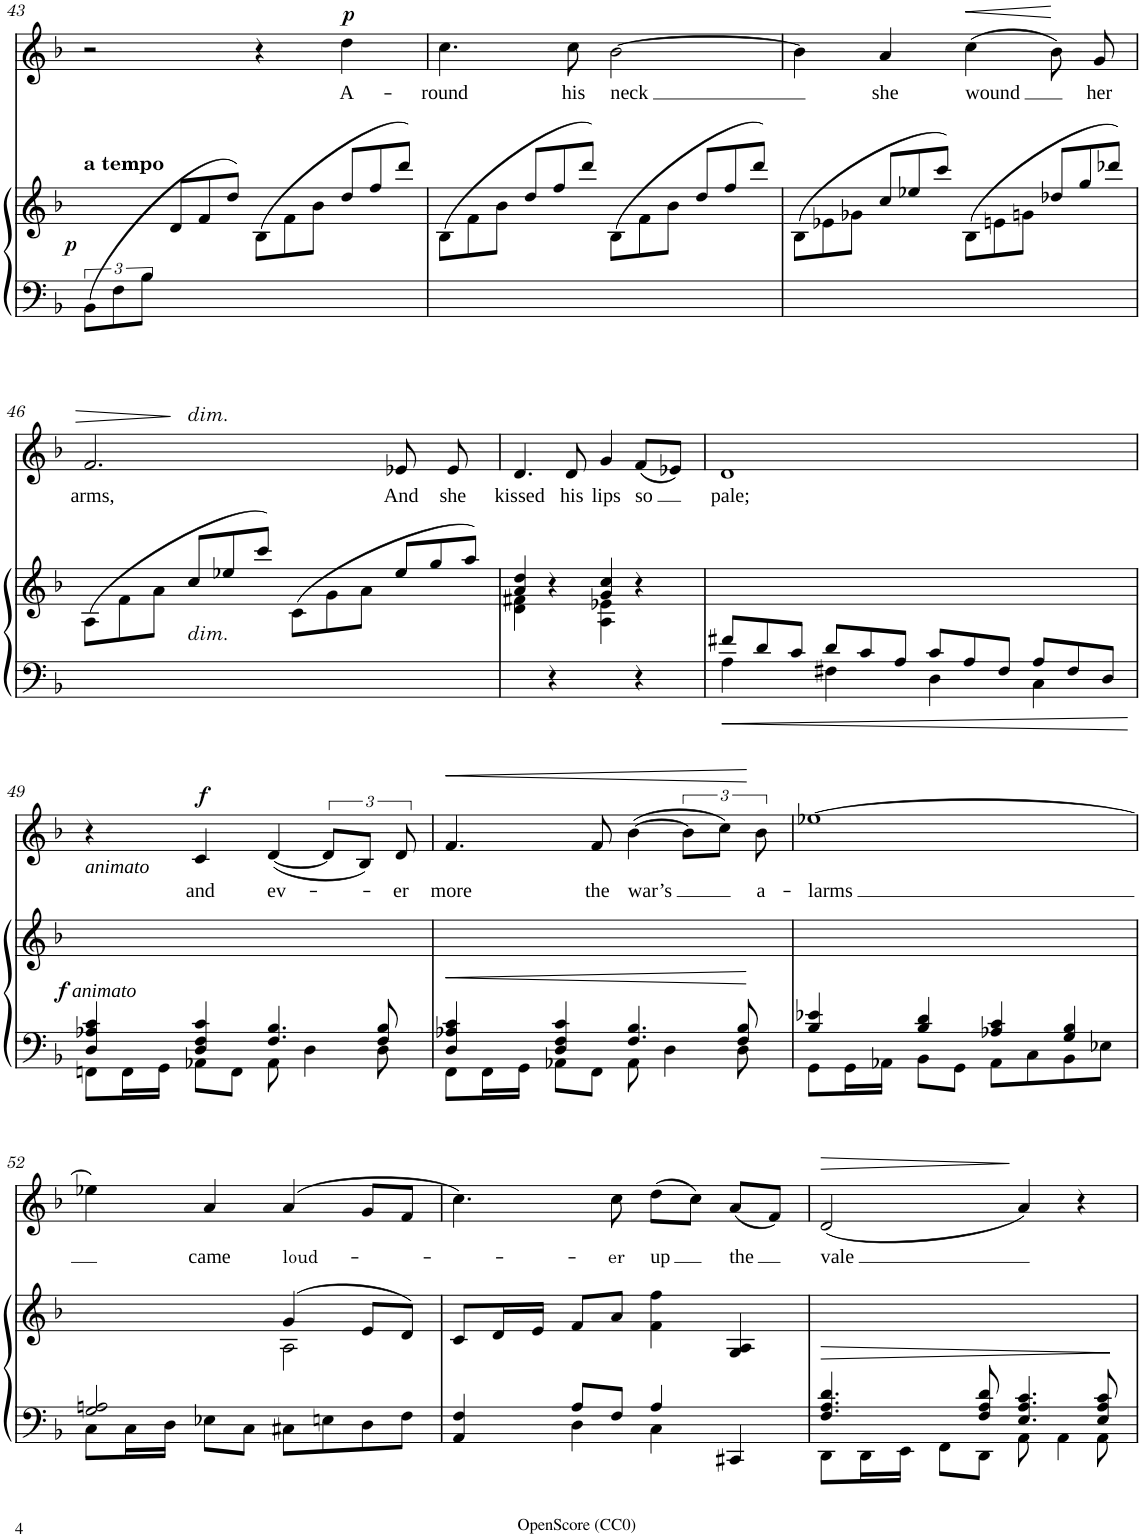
**kern	**kern	**dynam	**kern	**text	**dynam
*part2	*part2	*part2	*part1	*part1	*part1
*staff3	*staff2	*staff2/3	*staff1	*staff1	*staff1
*I"Piano	*	*	*I"Voice	*	*
*I'Pno	*	*	*	*	*
!!LO:PB:g=z
*clefF4	*clefG2	*	*clefG2	*	*
*k[b-]	*k[b-]	*	*k[b-]	*	*
*M4/4	*M4/4	*	*M4/4	*	*
=43	=43	=43	=43	=43	=43
*^	*	*	*	*	*
!	!	!LO:TX:a:B:t=a tempo	!	!	!	!
!	!	!	!LO:DY:b	!	!	!
(>12BB-\L	1ryy	4ryy	p	2r	.	.
12F\	.	.	.	.	.	.
12B-\J	.	.	.	.	.	.
*	*	*Xbrackettup	*	*	*	*
2.ryy	.	12d/L	.	.	.	.
.	.	12f/	.	.	.	.
.	.	12dd/J)	.	.	.	.
.	.	(12B-\L	.	4r	.	.
.	.	12f\	.	.	.	.
.	.	12b-\J	.	.	.	.
!	!	!	!	!	!LO:LY:b	!LO:DY:a
.	.	12dd/L	.	4dd\	A-	p
.	.	12ff/	.	.	.	.
.	.	12ddd/J)	.	.	.	.
*v	*v	*	*	*	*	*
=44	=44	=44	=44	=44	=44
!	!	!	!	!LO:LY:b	!
1ryy	(12B-\L	.	4.cc\	-round	.
.	12f\	.	.	.	.
.	12b-\J	.	.	.	.
.	12dd/L	.	.	.	.
.	12ff/	.	.	.	.
!	!	!	!	!LO:LY:b	!
.	.	.	8cc\	his	.
.	12ddd/J)	.	.	.	.
!	!	!	!	!LO:LY:b	!
.	(12B-\L	.	[2b-\	neck	.
.	12f\	.	.	.	.
.	12b-\J	.	.	.	.
.	12dd/L	.	.	.	.
.	12ff/	.	.	.	.
.	12ddd/J)	.	.	.	.
=45	=45	=45	=45	=45	=45
1ryy	(12B-\L	.	4b-\]	.	.
.	12e-X\	.	.	.	.
.	12g-X\J	.	.	.	.
!	!	!	!	!LO:LY:b	!
.	12cc/L	.	4a/	she	.
.	12ee-X/	.	.	.	.
.	12ccc/J)	.	.	.	.
!	!	!	!	!LO:LY:b	!LO:HP:b
.	(12B-\L	.	(4cc\	wound	<
.	12en\	.	.	.	.
.	12gn\J	.	.	.	.
.	12dd-X/L	.	8b-\)	.	[
.	12gg/	.	.	.	.
!	!	!	!	!LO:LY:b	!
.	.	.	8g/	her	.
.	12ddd-X/J)	.	.	.	.
!!LO:LB:g=z
=46	=46	=46	=46	=46	=46
!	!	!	!	!LO:LY:b	!LO:HP:b
*	*	*	*^	*	*
1ryy	(12A\L	.	2.f/	4ryy	arms,	>
.	12f\	.	.	.	.	.
.	12a\J	.	.	.	.	.
!	!	!	!	!LO:TX:a:i:t=dim.	!	!
!	!LO:TX:b:i:t=dim.	!	!	!	!	!
.	12cc/L	.	.	8ryy	.	]
.	12ee-X/	.	.	.	.	.
.	.	.	.	8ryy	.	.
.	12ccc/J)	.	.	.	.	.
.	(12c\L	.	.	2ryy	.	.
.	12g\	.	.	.	.	.
.	12a\J	.	.	.	.	.
!	!	!	!	!	!LO:LY:b	!
.	12ee-/L	.	8e-X/	.	And	.
.	12gg/	.	.	.	.	.
!	!	!	!	!	!LO:LY:b	!
.	.	.	8e-/	.	she	.
.	12aa/J)	.	.	.	.	.
*	*	*	*v	*v	*	*
=47	=47	=47	=47	=47	=47
*	*^	*	*	*	*
!	!	!	!	!	!LO:LY:b	!
4ryy	4a/ 4dd/	4d\ 4f#X\	.	4.d/	kissed	.
4r	4r	4ryy	.	.	.	.
!	!	!	!	!	!LO:LY:b	!
.	.	.	.	8d/	his	.
!	!	!	!	!	!LO:LY:b	!
4ryy	4g/ 4cc/	4A\ 4e-X\	.	4g/	lips	.
!	!	!	!	!	!LO:LY:b	!
4r	4r	4ryy	.	(8f/L	so	.
.	.	.	.	8e-X/J)	.	.
*	*v	*v	*	*	*	*
=48	=48	=48	=48	=48	=48
*Xbrackettup	*	*	*	*	*
*^	*	*	*	*	*
!	!	!	!	!	!LO:LY:b	!
12f#X/L	4A\	1ryy	.	1d	pale;	.
12d/	.	.	.	.	.	.
12c/J	.	.	.	.	.	.
12d/L	4F#X\	.	.	.	.	.
12c/	.	.	.	.	.	.
12A/J	.	.	.	.	.	.
12c/L	4D\	.	.	.	.	.
12A/	.	.	.	.	.	.
12F#/J	.	.	.	.	.	.
12A/L	4C\	.	.	.	.	.
12F#/	.	.	.	.	.	.
12D/J	.	.	.	.	.	.
!!LO:LB:g=z
=49	=49	=49	=49	=49	=49	=49
!	!	!	!	!LO:TX:b:i:t=animato	!	!
!	!	!LO:TX:b:i:t=animato	!	!	!	!
!	!	!	!LO:DY:b	!	!	!
4D/ 4A-X/ 4c/	8FFn\L	1ryy	f	4r	.	.
.	16FF\L	.	.	.	.	.
.	16GG\JJ	.	.	.	.	.
!	!	!	!	!	!LO:LY:b	!LO:DY:a
4D/ 4F/ 4c/	8AA-X\L	.	.	4c/	and	f
.	8FF\J	.	.	.	.	.
!	!	!	!	!	!LO:LY:b	!
4.F/ 4.B-/	8AA-\	.	.	([4d/	ev-	.
.	4D\	.	.	.	.	.
.	.	.	.	12d/L]	.	.
.	.	.	.	12B-/J)	.	.
8F/ 8B-/	8D\	.	.	.	.	.
!	!	!	!	!	!LO:LY:b	!
.	.	.	.	12d/	-er	.
=50	=50	=50	=50	=50	=50	=50
!	!	!	!	!	!LO:LY:b	!LO:HP:b
4D/ 4A-X/ 4c/	8FF\L	1ryy	.	4.f/	more	<
.	16FF\L	.	.	.	.	.
.	16GG\JJ	.	.	.	.	.
4D/ 4F/ 4c/	8AA-X\L	.	.	.	.	.
!	!	!	!	!	!LO:LY:b	!
.	8FF\J	.	.	8f/	the	.
!	!	!	!	!	!LO:LY:b	!
4.F/ 4.B-/	8AA-\	.	.	([4b-\	war’s	.
.	4D\	.	.	.	.	.
.	.	.	.	12b-\L]	.	.
.	.	.	.	12cc\J)	.	.
8F/ 8B-/	8D\	.	.	.	.	.
!	!	!	!	!	!LO:LY:b	!
.	.	.	.	12b-\	a-	[
=51	=51	=51	=51	=51	=51	=51
!	!	!	!	!	!LO:LY:b	!
4B-/ 4e-X/	8GG\L	1ryy	.	[1ee-X	-larms	.
.	16GG\L	.	.	.	.	.
.	16AA-X\JJ	.	.	.	.	.
4B-/ 4d/	8BB-\L	.	.	.	.	.
.	8GG\J	.	.	.	.	.
4A-X/ 4c/	8AA-\L	.	.	.	.	.
.	8C\	.	.	.	.	.
4G/ 4B-/	8BB-\	.	.	.	.	.
.	8E-X\J	.	.	.	.	.
!!LO:LB:g=z
=52	=52	=52	=52	=52	=52	=52
*	*	*^	*	*	*	*
2G/ 2An/	8C\L	2ryy	2ryy	.	4ee-X\]	.	.
.	16C\L	.	.	.	.	.	.
.	16D\JJ	.	.	.	.	.	.
!	!	!	!	!	!	!LO:LY:b	!
.	8E-X\L	.	.	.	4a/	came	.
.	8C\J	.	.	.	.	.	.
!	!	!	!	!	!	!LO:LY:b	!
2ryy	8C#X\L	(4g/	2A\	.	(>4a/	-loud-	.
.	8En\	.	.	.	.	.	.
.	8D\	8e/L	.	.	8g/L	.	.
.	8F\J	8d/J)	.	.	8f/J	.	.
*	*	*v	*v	*	*	*	*
=53	=53	=53	=53	=53	=53	=53
4AA/ 4F/	4ryy	8c/L	.	4.cc\)	.	.
.	.	16d/L	.	.	.	.
.	.	16e/JJ	.	.	.	.
8A/L	4D\	8f/L	.	.	.	.
!	!	!	!	!	!LO:LY:b	!
8F/J	.	8a/J	.	8cc\	-er	.
!	!	!	!	!	!LO:LY:b	!
4A/	4C\	4f\ 4ff\	.	(8dd\L	up	.
.	.	.	.	8cc\J)	.	.
!	!	!	!	!	!LO:LY:b	!
4CC#X/	4ryy	4G/ 4A/	.	(8a/L	the	.
.	.	.	.	8f/J)	.	.
=54	=54	=54	=54	=54	=54	=54
!	!	!	!	!	!LO:LY:b	!LO:HP:b
4.F/ 4.A/ 4.d/	8DD\L	1ryy	.	(2d/	vale	>
.	16DD\L	.	.	.	.	.
.	16EE\JJ	.	.	.	.	.
.	8FF\L	.	.	.	.	.
8F/ 8A/ 8d/	8DD\J	.	.	.	.	.
4.E/ 4.A/ 4.c/	8AA\	.	.	4a/)	.	]
.	4AA\	.	.	.	.	.
.	.	.	.	4r	.	.
8E/ 8A/ 8c/	8AA\	.	.	.	.	.
*v	*v	*	*	*	*	*
=	=	=	=	=	=
*-	*-	*-	*-	*-	*-
